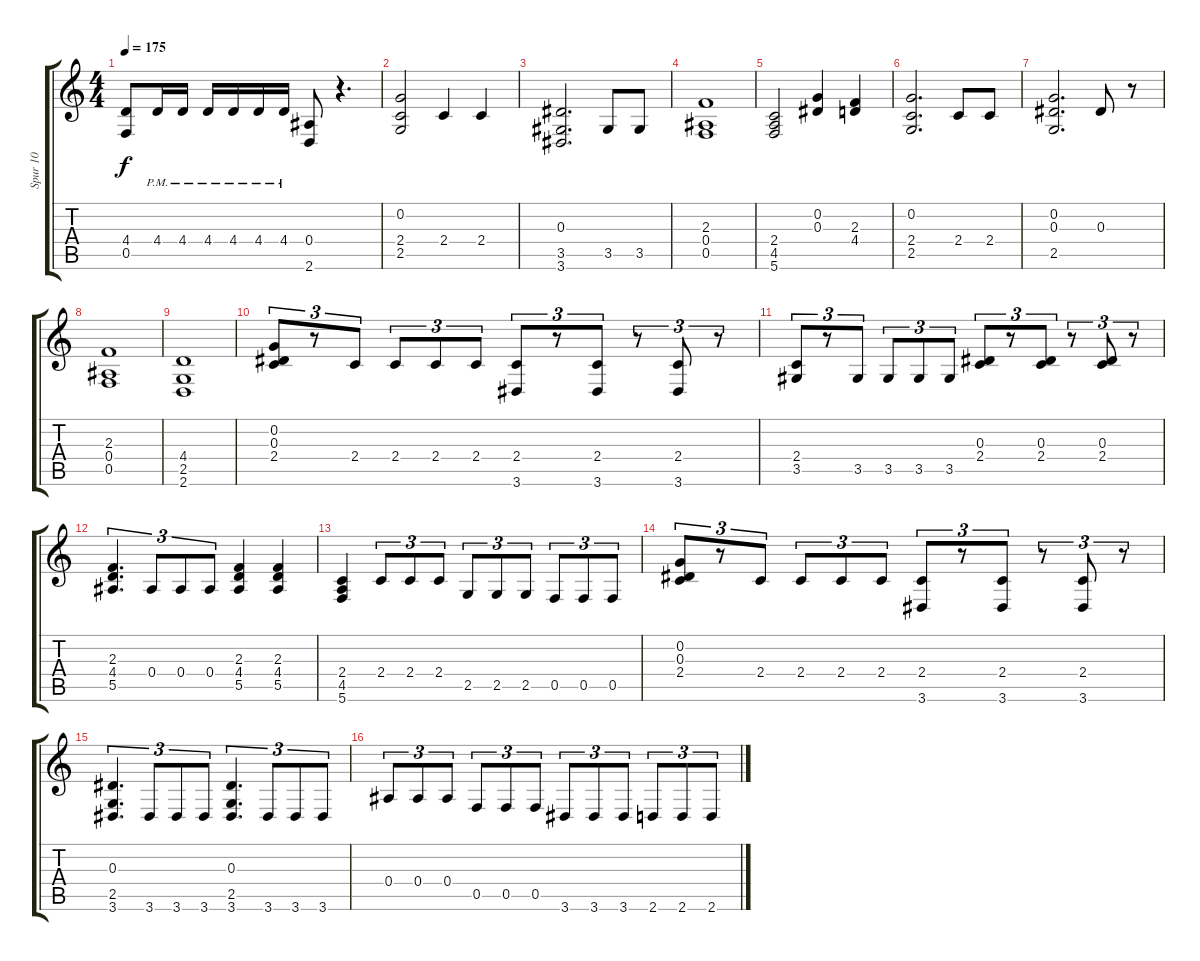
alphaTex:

\track ("Spur 10" "Spur 10") {instrument distortionguitar}
\staff {score tabs}
\tuning (C4 G3 Eb3 Bb2 F2 C2) {hide}
\ts (4 4)
\tempo 175
\clef g2
\ks c
(4.4 0.5).8{dy f} 4.4{pm}.16 4.4{pm}.16 4.4{pm}.16 4.4{pm}.16 4.4{pm}.16 4.4{pm}.16 (0.4 2.6).8 r.4{d} |
(0.2 2.4 2.5).2 2.4.4 2.4.4 |
(0.3 3.5 3.6).2{d} 3.5.8 3.5.8 |
(2.3 0.4 0.5).1 |
(2.4 4.5 5.6).2 (0.2 0.3).4 (2.3 4.4).4 |
(0.2 2.4 2.5).2{d} 2.4.8 2.4.8 |
(0.2 0.3 2.5).2{d} 0.3.8 r.8 |
(2.3 0.4 0.5).1 |
(4.4 2.5 2.6).1 |
(0.2 0.3 2.4).8{tu (3 2)} r.8{tu (3 2)} 2.4.8{tu (3 2)} 2.4.8{tu (3 2)} 2.4.8{tu (3 2)} 2.4.8{tu (3 2)} (2.4 3.6).8{tu (3 2)} r.8{tu (3 2)} (2.4 3.6).8{tu (3 2)} r.8{tu (3 2)} (2.4 3.6).8{tu (3 2)} r.8{tu (3 2)} |
(2.4 3.5).8{tu (3 2)} r.8{tu (3 2)} 3.5.8{tu (3 2)} 3.5.8{tu (3 2)} 3.5.8{tu (3 2)} 3.5.8{tu (3 2)} (0.3 2.4).8{tu (3 2)} r.8{tu (3 2)} (0.3 2.4).8{tu (3 2)} r.8{tu (3 2)} (0.3 2.4).8{tu (3 2)} r.8{tu (3 2)} |
(2.3 4.4 5.5).4{d tu (3 2)} 0.4.8{tu (3 2)} 0.4.8{tu (3 2)} 0.4.8{tu (3 2)} (2.3 4.4 5.5).4 (2.3 4.4 5.5).4 |
(2.4 4.5 5.6).4 2.4.8{tu (3 2)} 2.4.8{tu (3 2)} 2.4.8{tu (3 2)} 2.5.8{tu (3 2)} 2.5.8{tu (3 2)} 2.5.8{tu (3 2)} 0.5.8{tu (3 2)} 0.5.8{tu (3 2)} 0.5.8{tu (3 2)} |
(0.2 0.3 2.4).8{tu (3 2)} r.8{tu (3 2)} 2.4.8{tu (3 2)} 2.4.8{tu (3 2)} 2.4.8{tu (3 2)} 2.4.8{tu (3 2)} (2.4 3.6).8{tu (3 2)} r.8{tu (3 2)} (2.4 3.6).8{tu (3 2)} r.8{tu (3 2)} (2.4 3.6).8{tu (3 2)} r.8{tu (3 2)} |
(0.3 2.5 3.6).4{d tu (3 2)} 3.6.8{tu (3 2)} 3.6.8{tu (3 2)} 3.6.8{tu (3 2)} (0.3 2.5 3.6).4{d tu (3 2)} 3.6.8{tu (3 2)} 3.6.8{tu (3 2)} 3.6.8{tu (3 2)} |
0.4.8{tu (3 2)} 0.4.8{tu (3 2)} 0.4.8{tu (3 2)} 0.5.8{tu (3 2)} 0.5.8{tu (3 2)} 0.5.8{tu (3 2)} 3.6.8{tu (3 2)} 3.6.8{tu (3 2)} 3.6.8{tu (3 2)} 2.6.8{tu (3 2)} 2.6.8{tu (3 2)} 2.6.8{tu (3 2)}
